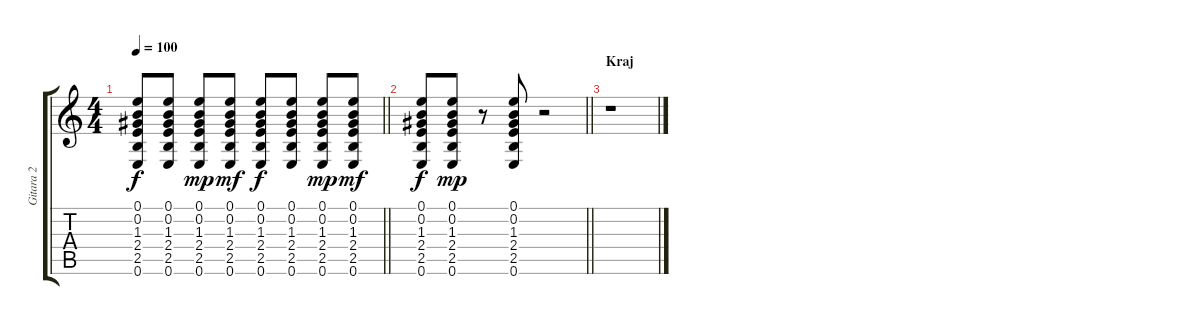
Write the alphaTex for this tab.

\track ("Gitara 2" "Gitara 2") {instrument acousticguitarsteel}
\staff {score tabs}
\tuning (E4 B3 G3 D3 A2 E2) {hide}
\ts (4 4)
\tempo 100
\clef g2
\barLineRight lightlight
\ks c
(0.1 0.2 1.3 2.4 2.5 0.6).8{dy f} (0.1 0.2 1.3 2.4 2.5 0.6).8 (0.1 0.2 1.3 2.4 2.5 0.6).8{dy mp} (0.1 0.2 1.3 2.4 2.5 0.6).8{dy mf} (0.1 0.2 1.3 2.4 2.5 0.6).8{dy f} (0.1 0.2 1.3 2.4 2.5 0.6).8 (0.1 0.2 1.3 2.4 2.5 0.6).8{dy mp} (0.1 0.2 1.3 2.4 2.5 0.6).8{dy mf} |
\barLineRight lightlight
(0.1 0.2 1.3 2.4 2.5 0.6).8{dy f} (0.1 0.2 1.3 2.4 2.5 0.6).8{dy mp} r.8 (0.1 0.2 1.3 2.4 2.5 0.6).8 r.2 |
\section ("" "Kraj")
r.1
